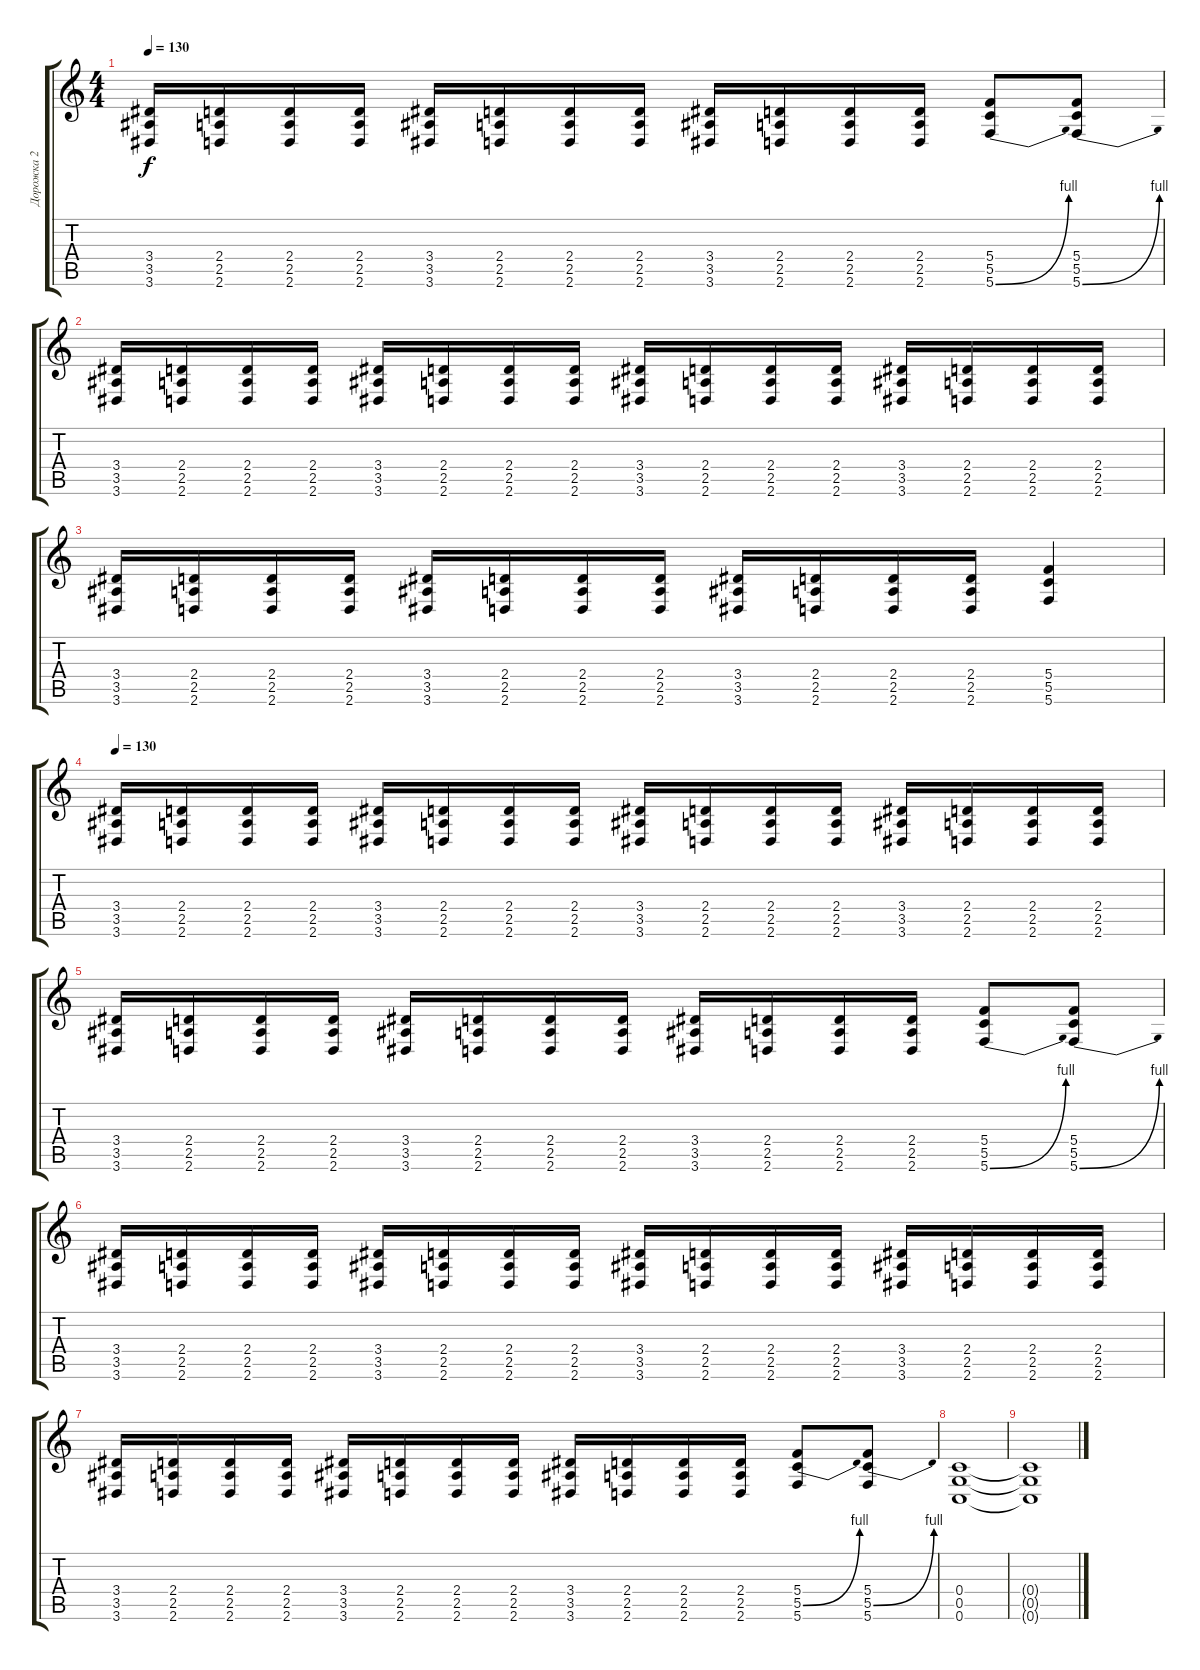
\track ("Дорожка 2" "Дорожка 2") {instrument distortionguitar}
\staff {score tabs}
\tuning (D4 A3 F3 C3 G2 C2) {hide}
\ts (4 4)
\tempo 130
\clef g2
\ks c
(3.4 3.5 3.6).16{dy f} (2.4 2.5 2.6).16 (2.4 2.5 2.6).16 (2.4 2.5 2.6).16 (3.4 3.5 3.6).16 (2.4 2.5 2.6).16 (2.4 2.5 2.6).16 (2.4 2.5 2.6).16 (3.4 3.5 3.6).16 (2.4 2.5 2.6).16 (2.4 2.5 2.6).16 (2.4 2.5 2.6).16 (5.4 5.5 5.6{be (bend 0 0 60 4)}).8 (5.4 5.5 5.6{be (bend 0 0 60 4)}).8 |
(3.4 3.5 3.6).16 (2.4 2.5 2.6).16 (2.4 2.5 2.6).16 (2.4 2.5 2.6).16 (3.4 3.5 3.6).16 (2.4 2.5 2.6).16 (2.4 2.5 2.6).16 (2.4 2.5 2.6).16 (3.4 3.5 3.6).16 (2.4 2.5 2.6).16 (2.4 2.5 2.6).16 (2.4 2.5 2.6).16 (3.4 3.5 3.6).16 (2.4 2.5 2.6).16 (2.4 2.5 2.6).16 (2.4 2.5 2.6).16 |
(3.4 3.5 3.6).16 (2.4 2.5 2.6).16 (2.4 2.5 2.6).16 (2.4 2.5 2.6).16 (3.4 3.5 3.6).16 (2.4 2.5 2.6).16 (2.4 2.5 2.6).16 (2.4 2.5 2.6).16 (3.4 3.5 3.6).16 (2.4 2.5 2.6).16 (2.4 2.5 2.6).16 (2.4 2.5 2.6).16 (5.4 5.5 5.6).4 |
\tempo 130
(3.4 3.5 3.6).16 (2.4 2.5 2.6).16 (2.4 2.5 2.6).16 (2.4 2.5 2.6).16 (3.4 3.5 3.6).16 (2.4 2.5 2.6).16 (2.4 2.5 2.6).16 (2.4 2.5 2.6).16 (3.4 3.5 3.6).16 (2.4 2.5 2.6).16 (2.4 2.5 2.6).16 (2.4 2.5 2.6).16 (3.4 3.5 3.6).16 (2.4 2.5 2.6).16 (2.4 2.5 2.6).16 (2.4 2.5 2.6).16 |
(3.4 3.5 3.6).16 (2.4 2.5 2.6).16 (2.4 2.5 2.6).16 (2.4 2.5 2.6).16 (3.4 3.5 3.6).16 (2.4 2.5 2.6).16 (2.4 2.5 2.6).16 (2.4 2.5 2.6).16 (3.4 3.5 3.6).16 (2.4 2.5 2.6).16 (2.4 2.5 2.6).16 (2.4 2.5 2.6).16 (5.4 5.5 5.6{be (bend 0 0 60 4)}).8 (5.4 5.5 5.6{be (bend 0 0 60 4)}).8 |
(3.4 3.5 3.6).16 (2.4 2.5 2.6).16 (2.4 2.5 2.6).16 (2.4 2.5 2.6).16 (3.4 3.5 3.6).16 (2.4 2.5 2.6).16 (2.4 2.5 2.6).16 (2.4 2.5 2.6).16 (3.4 3.5 3.6).16 (2.4 2.5 2.6).16 (2.4 2.5 2.6).16 (2.4 2.5 2.6).16 (3.4 3.5 3.6).16 (2.4 2.5 2.6).16 (2.4 2.5 2.6).16 (2.4 2.5 2.6).16 |
(3.4 3.5 3.6).16 (2.4 2.5 2.6).16 (2.4 2.5 2.6).16 (2.4 2.5 2.6).16 (3.4 3.5 3.6).16 (2.4 2.5 2.6).16 (2.4 2.5 2.6).16 (2.4 2.5 2.6).16 (3.4 3.5 3.6).16 (2.4 2.5 2.6).16 (2.4 2.5 2.6).16 (2.4 2.5 2.6).16 (5.4 5.5{be (bend 0 0 60 4)} 5.6).8 (5.4 5.5{be (bend 0 0 60 4)} 5.6).8 |
(0.4 0.5 0.6).1 |
(0.4{t} 0.5{t} 0.6{t}).1
